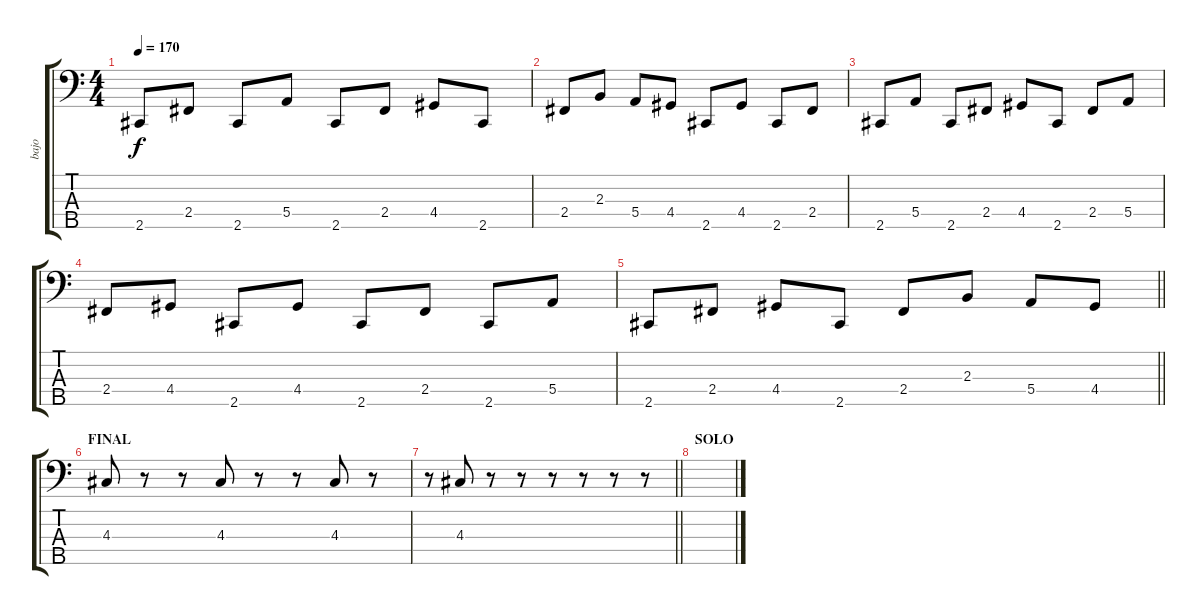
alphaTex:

\track ("bajo" "bajo") {instrument electricbassfinger}
\staff {score tabs}
\tuning (G2 D2 A1 E1 B0) {hide}
\ts (4 4)
\tempo 170
\clef f4
\ks c
2.5.8{dy f} 2.4.8 2.5.8 5.4.8 2.5.8 2.4.8 4.4.8 2.5.8 |
2.4.8 2.3.8 5.4.8 4.4.8 2.5.8 4.4.8 2.5.8 2.4.8 |
2.5.8 5.4.8 2.5.8 2.4.8 4.4.8 2.5.8 2.4.8 5.4.8 |
2.4.8 4.4.8 2.5.8 4.4.8 2.5.8 2.4.8 2.5.8 5.4.8 |
\barLineRight lightlight
2.5.8 2.4.8 4.4.8 2.5.8 2.4.8 2.3.8 5.4.8 4.4.8 |
\section ("" "FINAL")
4.3.8 r.8 r.8 4.3.8 r.8 r.8 4.3.8 r.8 |
\barLineRight lightlight
r.8 4.3.8 r.8 r.8 r.8 r.8 r.8 r.8 |
\section ("" "SOLO")
